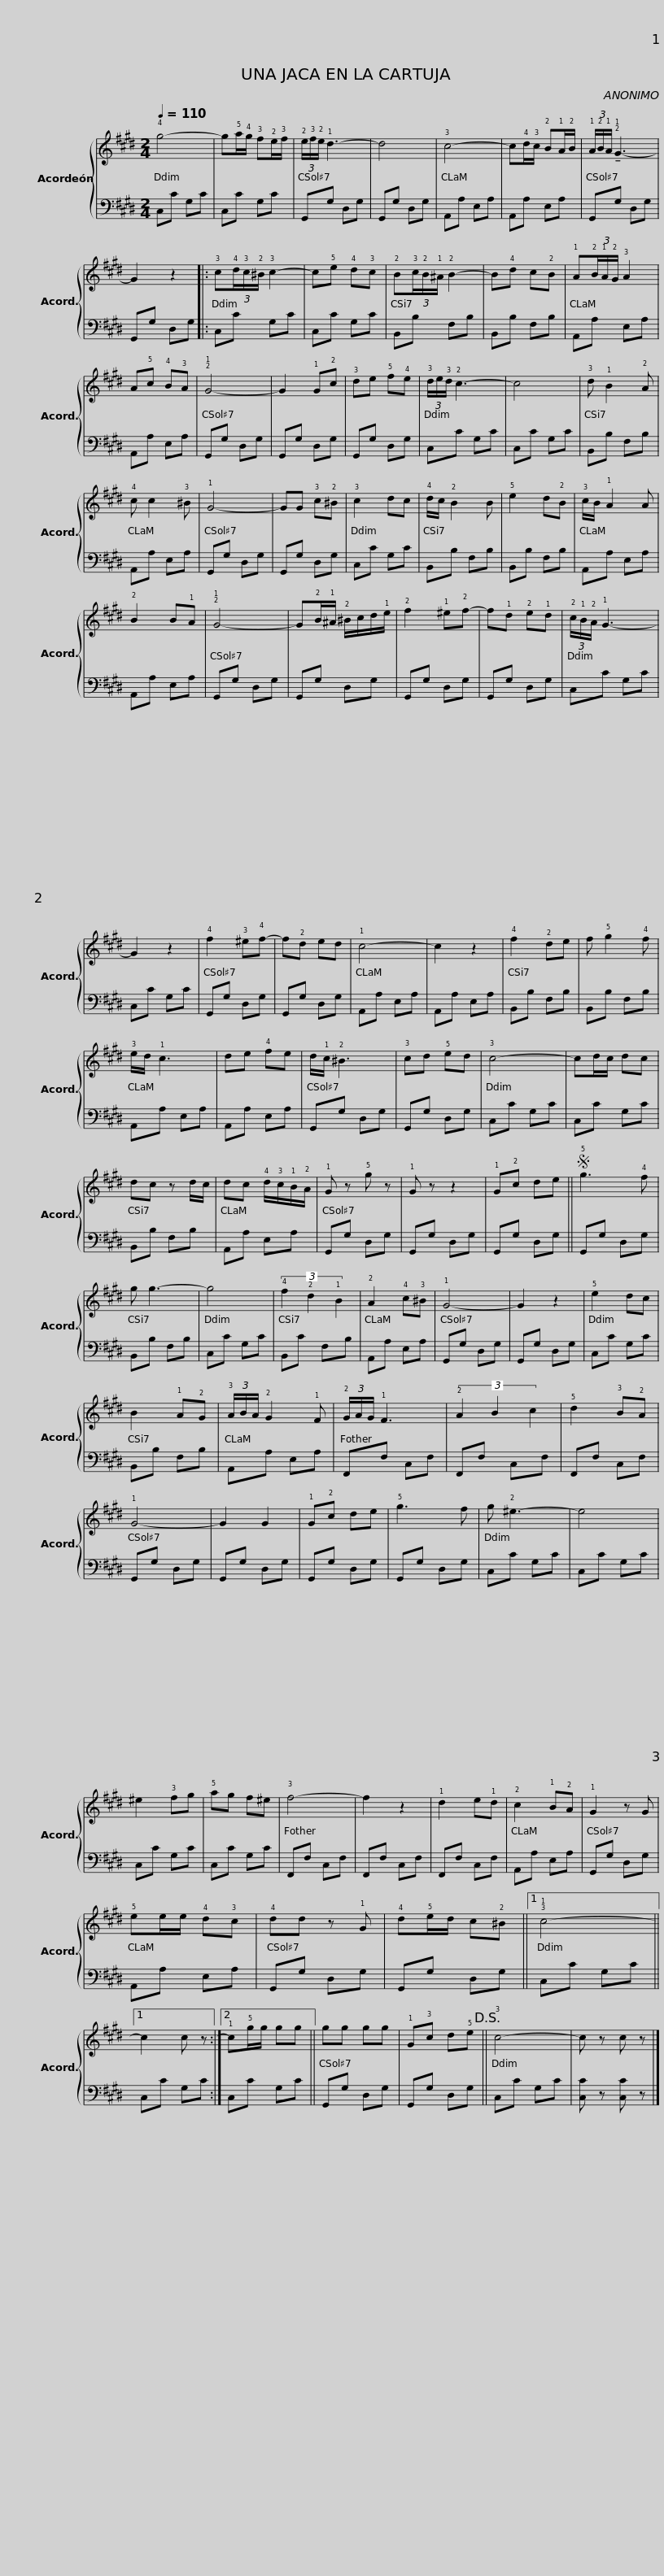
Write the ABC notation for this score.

X:1
%%score { 1 | 2 }
L:1/8
Q:1/4=110
M:2/4
I:linebreak $
K:E
V:1 treble
V:2 bass
V:1
 !4!g4- | g!5!a/!4!g/ !3!f!2!e/!3!f/ | (3!2!e/!3!f/!2!e/ !1!d3- | d4 | !3!c4- | %5
 c!4!d/!3!c/ !2!B!1!A/!2!B/ | (3!1!A/!2!B/!1!A/ !tenuto!!2!!1!G3- |$ G2 z2 |: !3!c(3!4!d/!3!c/!2!^B/ !3!c2- | c!5!e !4!d!3!c | %10
 !2!B(3!3!c/!2!B/!1!^A/ !2!B2- | B!4!d c!2!B | !1!A(3!2!B/!1!A/!2!G/ !3!A2 | A!5!c !4!B!3!A | !2!!1!G4- |$ %15
 G2 !1!G!2!c | !3!de !5!f!4!e | (3!3!d/e/!3!d/ !2!c3- | c4 | !3!d !1!B2 !2!A | %20
 !4!c c2 !3!^B | !1!G4- | GG !3!c!2!^B |$ !3!c2 dc | !4!d/c/ !2!B2 B | %25
 !5!e2 d!2!B | !3!c/B/ !1!A2 A | !2!B2 B!1!A | !2!!1!G4- | G!2!B/!1!^A/ !2!^B/c/d/!1!e/ | %30
 !2!f2 !1!^e!2!f- |$ f!1!d !2!e!1!d | (3!2!c/!1!B/!2!A/ !1!G3- | G2 z2 | !4!f2 !3!^e!4!f- | %35
 f!2!d ed | !1!c4- | c2 z2 | !4!f2 !2!de | f !5!g2 !4!f |$ %40
 !3!e/d/ !1!c3 | de !4!fe | d/!1!c/ !2!^B3 | !3!cd !5!ed | !3!c4- | %45
 cd/c/ dc | dc z d/c/ | dc !4!d/!3!c/!1!B/!2!A/ |$ !1!G z !5!g z | !1!G z z2 | %50
 !1!G!2!c de ||S !5!g3 !4!f | g g3- | g4 | (3!4!f2 !2!d2 !1!B2 | %55
 !2!A2 !4!c!3!^B |$ !1!G4- | G2 z2 | !5!e2 dc | B2 !1!A!2!G | %60
 (3!3!A/B/A/ !2!G2 !1!F | (3!2!G/A/G/ !1!F3 | (3!2!A2 B2 c2 | !5!d2 !3!B!2!A |$ !1!G4- | %65
 G2 G2 | !1!G!2!c de | !5!g3 f | g !2!^e3- | e4 | %70
 ^e2 !3!fg | !5!ag f^e | !3!f4- |$ f2 z2 | !1!d2 e!1!d | %75
 !2!c2 !1!B!2!A | !1!G2 z G | !5!ee/e/ !4!d!3!c | !4!dd z !1!G | !4!d!5!e/d/ c!2!^B ||1 %80
 !3!!1!c4- ||1$ c2 c z :|2 !1!c!5!g/g/ gg || gg gg | !1!G!3!c d!5!e!D.S.! || %85
 !3!c4- | c z c z |] %87
V:2
 C,C G,C | C,C G,C | G,,G, D,G, | G,,G, D,G, | A,,A, E,A, | %5
 A,,A, E,A, | G,,G, D,G, |$ G,,G, D,G, |: C,C G,C | C,C G,C | %10
 B,,B, F,B, | B,,B, F,B, | A,,A, E,A, | A,,A, E,A, | G,,G, D,G, |$ %15
 G,,G, D,G, | G,,G, D,G, | C,C G,C | C,C G,C | B,,B, F,B, | %20
 A,,A, E,A, | G,,G, D,G, | G,,G, D,G, |$ C,C G,C | B,,B, F,B, | %25
 B,,B, F,B, | A,,A, E,A, | A,,A, E,A, | G,,G, D,G, | G,,G, D,G, | %30
 G,,G, D,G, |$ G,,G, D,G, | C,C G,C | C,C G,C | G,,G, D,G, | %35
 G,,G, D,G, | A,,A, E,A, | A,,A, E,A, | B,,B, F,B, | B,,B, F,B, |$ %40
 A,,A, E,A, | A,,A, E,A, | G,,G, D,G, | G,,G, D,G, | C,C G,C | %45
 C,C G,C | B,,B, F,B, | A,,A, E,A, |$ G,,G, D,G, | G,,G, D,G, | %50
 G,,G, D,G, || G,,G, D,G, | B,,B, F,B, | C,C G,C | B,,C F,B, | %55
 A,,A, E,A, |$ G,,G, D,G, | G,,G, D,G, | C,C G,C | B,,B, F,B, | %60
 A,,A, E,A, | F,,F, C,F, | F,,F, C,F, | F,,F, C,F, |$ G,,G, D,G, | %65
 G,,G, D,G, | G,,G, D,G, | G,,G, D,G, | C,C G,C | C,C G,C | %70
 C,C G,C | C,C G,C | F,,F, C,F, |$ F,,F, C,F, | F,,F, C,F, | %75
 A,,A, E,A, | G,,G, D,G, | A,,A, E,A, | G,,G, D,G, | G,,G, D,G, ||1 %80
 C,C G,C ||1$ C,C G,C :|2 C,C G,C || G,,G, D,G, | G,,G, D,G, || %85
 C,C G,C | [C,C] z [C,C] z |] %87
